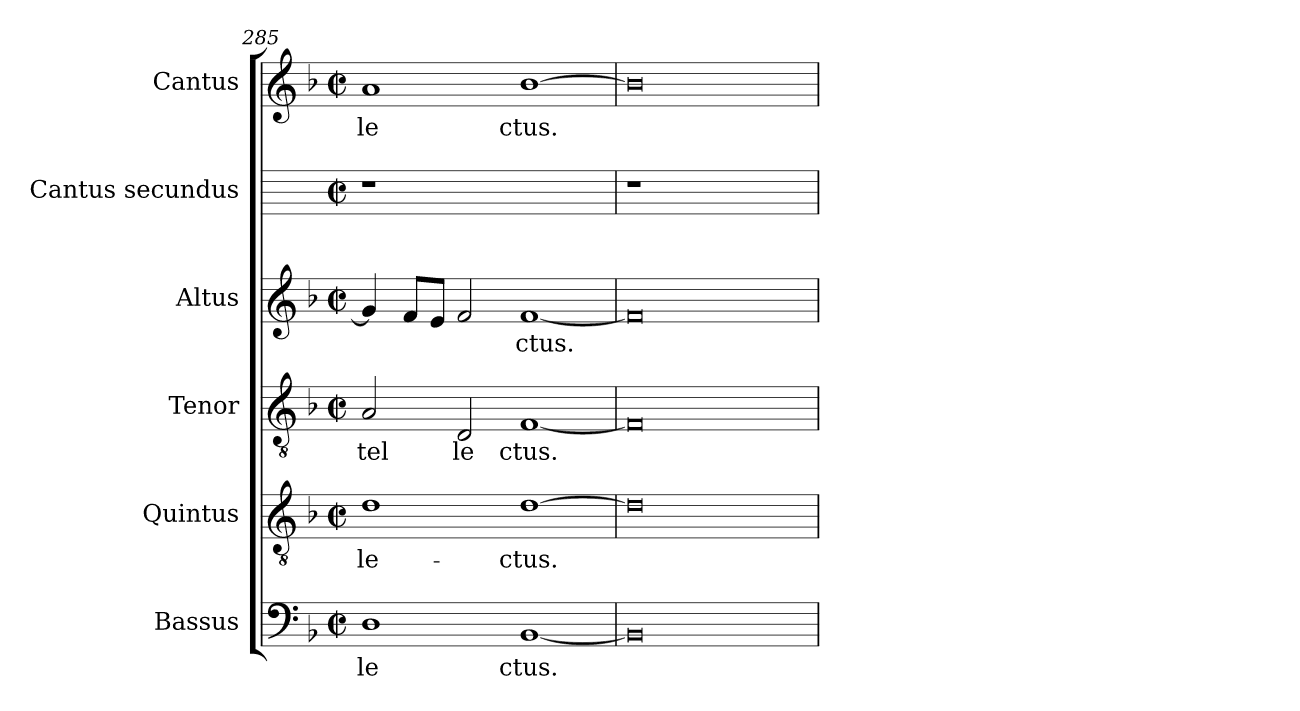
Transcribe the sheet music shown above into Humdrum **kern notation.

**kern	**text	**kern	**text	**kern	**text	**kern	**text	**kern	**kern	**text
*part6	*part6	*part5	*part5	*part4	*part4	*part3	*part3	*part2	*part1	*part1
*staff6	*staff6	*staff5	*staff5	*staff4	*staff4	*staff3	*staff3	*staff2	*staff1	*staff1
*I"Bassus	*	*I"Quintus	*	*I"Tenor	*	*I"Altus	*	*I"Cantus  secundus	*I"Cantus	*
*I'B	*	*I'Q	*	*I'T	*	*I'A	*	*	*I'C	*
*clefF4	*	*clefGv2	*	*clefGv2	*	*clefG2	*	*	*clefG2	*
*k[b-]	*	*k[b-]	*	*k[b-]	*	*k[b-]	*	*k[]	*k[b-]	*
*F:	*	*F:	*	*F:	*	*F:	*	*C:	*F:	*
*M2/2	*	*M2/2	*	*M2/2	*	*M2/2	*	*M2/2	*M2/2	*
*met(c|)	*	*met(c|)	*	*met(c|)	*	*met(c|)	*	*met(c|)	*met(c|)	*
=285	=285	=285	=285	=285	=285	=285	=285	=285	=285	=285
!	!LO:LY:b:cj	!	!LO:LY:b:cj	!	!LO:LY:b:cj	!	!LO:LY:b:cj	!	!	!LO:LY:b:cj
1D	le	1d	-le-	2A/	tel	4g/]	--	1r	1a	le
!	!	!	!	!	!	!	!LO:LY:b:cj	!	!	!
.	.	.	.	.	.	8f/L	--	.	.	.
!	!	!	!	!	!	!	!LO:LY:b:cj	!	!	!
.	.	.	.	.	.	8e/J	--	.	.	.
!	!	!	!	!	!LO:LY:b:cj	!	!LO:LY:b:cj	!	!	!
.	.	.	.	2D/	le	2f/	--	.	.	.
!	!LO:LY:b:cj	!	!LO:LY:b:cj	!	!LO:LY:b:cj	!	!LO:LY:b:cj	!	!	!LO:LY:b:cj
[<1BB-	ctus.	[>1d	-ctus.	[<1F	ctus.	[<1f	-ctus.	1ryy	[>1b-	ctus.
=286	=286	=286	=286	=286	=286	=286	=286	=286	=286	=286
!	!LO:LY:b:cj	!	!LO:LY:b:cj	!	!LO:LY:b:cj	!	!LO:LY:b:cj	!	!	!LO:LY:b:cj
0BB-]	.	0d]	.	0F]	.	0f]	.	1r	0b-]	.
.	.	.	.	.	.	.	.	1ryy	.	.
=!	=!	=!	=!	=!	=!	=!	=!	=!	=!	=!
*-	*-	*-	*-	*-	*-	*-	*-	*-	*-	*-
